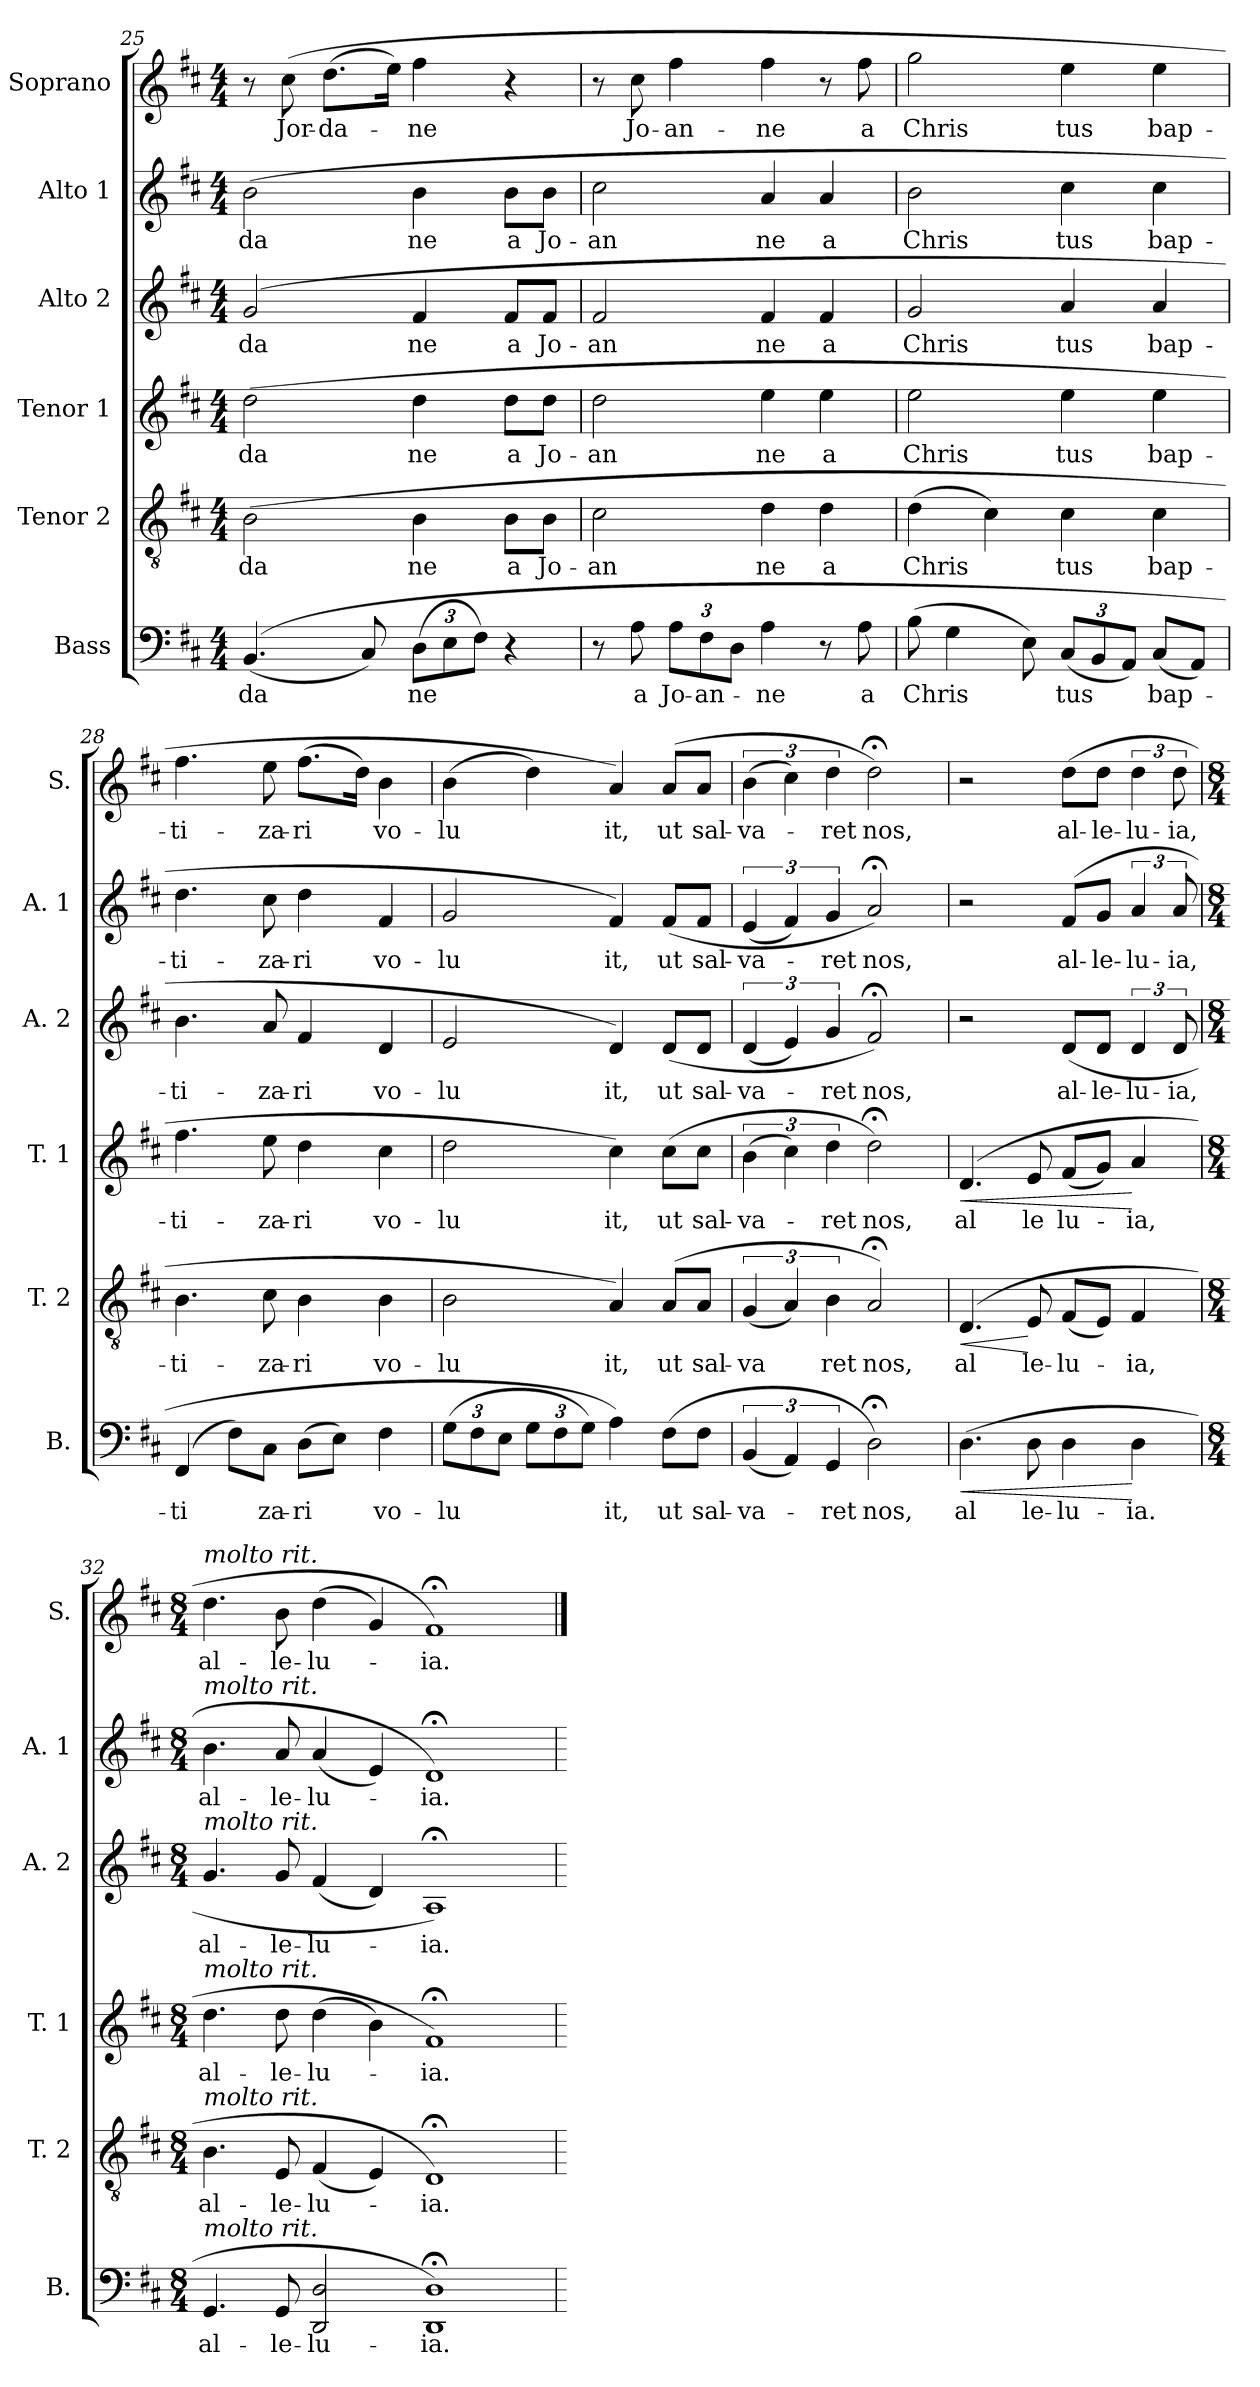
**kern	**text	**dynam	**kern	**text	**dynam	**kern	**text	**dynam	**kern	**text	**kern	**text	**kern	**text
*part6	*part6	*part6	*part5	*part5	*part5	*part4	*part4	*part4	*part3	*part3	*part2	*part2	*part1	*part1
*staff6	*staff6	*staff6	*staff5	*staff5	*staff5	*staff4	*staff4	*staff4	*staff3	*staff3	*staff2	*staff2	*staff1	*staff1
*I"Bass	*	*	*I"Tenor 2	*	*	*I"Tenor 1	*	*	*I"Alto 2	*	*I"Alto 1	*	*I"Soprano	*
*I'B.	*	*	*I'T. 2	*	*	*I'T. 1	*	*	*I'A. 2	*	*I'A. 1	*	*I'S.	*
!!LO:PB:g=z
*clefF4	*	*	*clefGv2	*	*	*clefG2	*	*	*clefG2	*	*clefG2	*	*clefG2	*
*k[f#c#]	*	*	*k[f#c#]	*	*	*k[f#c#]	*	*	*k[f#c#]	*	*k[f#c#]	*	*k[f#c#]	*
*D:	*	*	*D:	*	*	*D:	*	*	*D:	*	*D:	*	*D:	*
*M4/4	*	*	*M4/4	*	*	*M4/4	*	*	*M4/4	*	*M4/4	*	*M4/4	*
=25	=25	=25	=25	=25	=25	=25	=25	=25	=25	=25	=25	=25	=25	=25
!	!LO:LY:b:cj	!	!	!LO:LY:b:cj	!	!	!LO:LY:b:cj	!	!	!LO:LY:b:cj	!	!LO:LY:b:cj	!	!
(<(<4.BB/	-da	.	(<2B\	-da	.	(<2dd\	-da	.	(<2g/	-da	(<2b\	-da	8r	.
!	!	!	!	!	!	!	!	!	!	!	!	!	!	!LO:LY:b
.	.	.	.	.	.	.	.	.	.	.	.	.	(<8cc#\	Jor-
!	!	!	!	!	!	!	!	!	!	!	!	!	!	!LO:LY:b:rj
.	.	.	.	.	.	.	.	.	.	.	.	.	(<8.dd\L	-da-
8C#/)	.	.	.	.	.	.	.	.	.	.	.	.	.	.
.	.	.	.	.	.	.	.	.	.	.	.	.	16ee\J)	.
!	!LO:LY:b:cj	!	!	!LO:LY:b:cj	!	!	!LO:LY:b:cj	!	!	!LO:LY:b:cj	!	!LO:LY:b:cj	!	!LO:LY:b:cj
(<12D\L	ne	.	4B\	ne	.	4dd\	ne	.	4f#/	ne	4b\	ne	4ff#\	-ne
12E\	.	.	.	.	.	.	.	.	.	.	.	.	.	.
12F#\J)	.	.	.	.	.	.	.	.	.	.	.	.	.	.
!	!	!	!	!LO:LY:b:cj	!	!	!LO:LY:b:cj	!	!	!LO:LY:b:cj	!	!LO:LY:b:cj	!	!
4r	.	.	8B\L	a	.	8dd\L	a	.	8f#/L	a	8b\L	a	4r	.
!	!	!	!	!LO:LY:b:cj	!	!	!LO:LY:b:cj	!	!	!LO:LY:b:cj	!	!LO:LY:b:cj	!	!
.	.	.	8B\J	Jo-	.	8dd\J	Jo-	.	8f#/J	Jo-	8b\J	Jo-	.	.
=26	=26	=26	=26	=26	=26	=26	=26	=26	=26	=26	=26	=26	=26	=26
!	!	!	!	!LO:LY:b:cj	!	!	!LO:LY:b:cj	!	!	!LO:LY:b:cj	!	!LO:LY:b:cj	!	!
8r	.	.	2c#\	-an	.	2dd\	-an	.	2f#/	-an	2cc#\	-an	8r	.
!	!LO:LY:b:cj	!	!	!	!	!	!	!	!	!	!	!	!	!LO:LY:b:cj
8A\	a	.	.	.	.	.	.	.	.	.	.	.	8cc#\	Jo-
!	!LO:LY:b	!	!	!	!	!	!	!	!	!	!	!	!	!LO:LY:b:cj
12A\L	Jo-	.	.	.	.	.	.	.	.	.	.	.	4ff#\	-an-
!	!LO:LY:b:rj	!	!	!	!	!	!	!	!	!	!	!	!	!
12F#\	-an-	.	.	.	.	.	.	.	.	.	.	.	.	.
12D\J	.	.	.	.	.	.	.	.	.	.	.	.	.	.
!	!LO:LY:b:cj	!	!	!LO:LY:b:cj	!	!	!LO:LY:b:cj	!	!	!LO:LY:b:cj	!	!LO:LY:b:cj	!	!LO:LY:b:cj
4A\	-ne	.	4d\	ne	.	4ee\	ne	.	4f#/	ne	4a/	ne	4ff#\	-ne
!	!	!	!	!LO:LY:b:cj	!	!	!LO:LY:b:cj	!	!	!LO:LY:b:cj	!	!LO:LY:b:cj	!	!
8r	.	.	4d\	a	.	4ee\	a	.	4f#/	a	4a/	a	8r	.
!	!LO:LY:b:cj	!	!	!	!	!	!	!	!	!	!	!	!	!LO:LY:b:cj
8A\	a	.	.	.	.	.	.	.	.	.	.	.	8ff#\	a
=27	=27	=27	=27	=27	=27	=27	=27	=27	=27	=27	=27	=27	=27	=27
!	!LO:LY:b	!	!	!LO:LY:b	!	!	!LO:LY:b	!	!	!LO:LY:b	!	!LO:LY:b	!	!LO:LY:b
(<8B\	Chris	.	(>4d\	Chris	.	2ee\	Chris	.	2g/	Chris	2b\	Chris	2gg\	Chris
4G\	.	.	.	.	.	.	.	.	.	.	.	.	.	.
.	.	.	4c#\)	.	.	.	.	.	.	.	.	.	.	.
8E\)	.	.	.	.	.	.	.	.	.	.	.	.	.	.
!	!LO:LY:b:cj	!	!	!LO:LY:b:cj	!	!	!LO:LY:b:cj	!	!	!LO:LY:b:cj	!	!LO:LY:b:cj	!	!LO:LY:b:cj
(<12C#/L	tus	.	4c#\	tus	.	4ee\	tus	.	4a/	tus	4cc#\	tus	4ee\	tus
12BB/	.	.	.	.	.	.	.	.	.	.	.	.	.	.
12AA/J)	.	.	.	.	.	.	.	.	.	.	.	.	.	.
!	!LO:LY:b:cj	!	!	!LO:LY:b:cj	!	!	!LO:LY:b:cj	!	!	!LO:LY:b:cj	!	!LO:LY:b:cj	!	!LO:LY:b:cj
(<8C#/L	bap-	.	4c#\	bap-	.	4ee\	bap-	.	4a/	bap-	4cc#\	bap-	4ee\	bap-
8AA/J)	.	.	.	.	.	.	.	.	.	.	.	.	.	.
=28	=28	=28	=28	=28	=28	=28	=28	=28	=28	=28	=28	=28	=28	=28
!	!LO:LY:b:cj	!	!	!LO:LY:b:cj	!	!	!LO:LY:b:cj	!	!	!LO:LY:b:cj	!	!LO:LY:b:cj	!	!LO:LY:b:cj
(<4FF#/	-ti	.	4.B\	-ti-	.	4.ff#\	-ti-	.	4.b\	-ti-	4.dd\	-ti-	4.ff#\	-ti-
8F#\L)	.	.	.	.	.	.	.	.	.	.	.	.	.	.
!	!LO:LY:b:cj	!	!	!LO:LY:b:cj	!	!	!LO:LY:b:cj	!	!	!LO:LY:b:cj	!	!LO:LY:b:cj	!	!LO:LY:b:cj
8C#\J	za-	.	8c#\	-za-	.	8ee\	-za-	.	8a/	-za-	8cc#\	-za-	8ee\	-za-
!	!LO:LY:b:cj	!	!	!LO:LY:b:cj	!	!	!LO:LY:b:cj	!	!	!LO:LY:b:cj	!	!LO:LY:b:cj	!	!LO:LY:b:cj
(<8D\L	-ri	.	4B\	-ri	.	4dd\	-ri	.	4f#/	-ri	4dd\	-ri	(<8.ff#\L	-ri
8E\J)	.	.	.	.	.	.	.	.	.	.	.	.	.	.
.	.	.	.	.	.	.	.	.	.	.	.	.	16dd\J)	.
!	!LO:LY:b:cj	!	!	!LO:LY:b:cj	!	!	!LO:LY:b:cj	!	!	!LO:LY:b:cj	!	!LO:LY:b:cj	!	!LO:LY:b:cj
4F#\	vo-	.	4B\	vo-	.	4cc#\	vo-	.	4d/	vo-	4f#/	vo-	4b\	vo-
!!LO:LB:g=z
=29	=29	=29	=29	=29	=29	=29	=29	=29	=29	=29	=29	=29	=29	=29
!	!LO:LY:b:cj	!	!	!LO:LY:b:cj	!	!	!LO:LY:b:cj	!	!	!LO:LY:b:cj	!	!LO:LY:b:cj	!	!LO:LY:b:cj
(>12G\L	-lu	.	2B\	-lu	.	2dd\	-lu	.	2e/	-lu	2g/	-lu	(>4b\	-lu
12F#\	.	.	.	.	.	.	.	.	.	.	.	.	.	.
12E\J	.	.	.	.	.	.	.	.	.	.	.	.	.	.
12G\L	.	.	.	.	.	.	.	.	.	.	.	.	4dd\)	.
12F#\	.	.	.	.	.	.	.	.	.	.	.	.	.	.
12G\J)	.	.	.	.	.	.	.	.	.	.	.	.	.	.
!	!LO:LY:b:cj	!	!	!LO:LY:b:cj	!	!	!LO:LY:b:cj	!	!	!LO:LY:b:cj	!	!LO:LY:b:cj	!	!LO:LY:b:cj
4A\)	it,	.	4A/)	it,	.	4cc#\)	it,	.	4d/)	it,	4f#/)	it,	4a/)	it,
!	!LO:LY:b:cj	!	!	!LO:LY:b:cj	!	!	!LO:LY:b:cj	!	!	!LO:LY:b:cj	!	!LO:LY:b:cj	!	!LO:LY:b:cj
(>8F#\L	ut	.	(>8A/L	ut	.	(>8cc#\L	ut	.	(>8d/L	ut	(>8f#/L	ut	(>8a/L	ut
!	!LO:LY:b:cj	!	!	!LO:LY:b:cj	!	!	!LO:LY:b:cj	!	!	!LO:LY:b:cj	!	!LO:LY:b:cj	!	!LO:LY:b:cj
8F#\J	sal-	.	8A/J	sal-	.	8cc#\J	sal-	.	8d/J	sal-	8f#/J	sal-	8a/J	sal-
=30	=30	=30	=30	=30	=30	=30	=30	=30	=30	=30	=30	=30	=30	=30
!	!LO:LY:b:cj	!	!	!LO:LY:b:cj	!	!	!LO:LY:b:cj	!	!	!LO:LY:b:cj	!	!LO:LY:b:cj	!	!LO:LY:b:cj
(<6BB/	-va-	.	(<6G/	-va	.	(<6b\	-va-	.	(<6d/	-va-	(<6e/	-va-	(<6b\	-va-
6AA/)	.	.	6A/)	.	.	6cc#\)	.	.	6e/)	.	6f#/)	.	6cc#\)	.
!	!LO:LY:b:cj	!	!	!LO:LY:b:cj	!	!	!LO:LY:b:cj	!	!	!LO:LY:b:cj	!	!LO:LY:b:cj	!	!LO:LY:b:cj
6GG/	-ret	.	6B\	ret	.	6dd\	-ret	.	6g/	-ret	6g/	-ret	6dd\	-ret
!	!LO:LY:b	!	!	!LO:LY:b	!	!	!LO:LY:b	!	!	!LO:LY:b	!	!LO:LY:b	!	!LO:LY:b
2D;<\)	nos,	.	2A;</)	nos,	.	2dd;<\)	nos,	.	2f#;</)	nos,	2a;</)	nos,	2dd;<\)	nos,
=31	=31	=31	=31	=31	=31	=31	=31	=31	=31	=31	=31	=31	=31	=31
!	!LO:LY:b:cj	!LO:HP:b	!	!LO:LY:b:cj	!LO:HP:b	!	!LO:LY:b:cj	!LO:HP:b	!	!	!	!	!	!
(>4.D\	al	<	(>4.D/	al	<	(>4.d/	al	<	2r	.	2r	.	2r	.
!	!LO:LY:b:cj	!	!	!LO:LY:b:cj	!	!	!LO:LY:b:cj	!	!	!	!	!	!	!
8D\	le-	.	8E/	le-	[	8e/	le	.	.	.	.	.	.	.
!	!LO:LY:b:cj	!	!	!LO:LY:b:cj	!	!	!LO:LY:b:cj	!	!	!LO:LY:b:cj	!	!LO:LY:b:cj	!	!LO:LY:b:cj
4D\	-lu-	.	(<8F#/L	-lu-	.	(<8f#/L	lu-	.	(>8d/L	al-	(>8f#/L	al-	(>8dd\L	al-
!	!	!	!	!	!	!	!	!	!	!LO:LY:b:cj	!	!LO:LY:b:cj	!	!LO:LY:b:cj
.	.	.	8E/J)	.	.	8g/J)	.	.	8d/J	-le-	8g/J	-le-	8dd\J	-le-
!	!LO:LY:b:cj	!	!	!LO:LY:b:cj	!	!	!LO:LY:b:cj	!	!	!LO:LY:b:cj	!	!LO:LY:b:cj	!	!LO:LY:b:cj
4D\	-ia.	[	4F#/	-ia,	.	4a/	-ia,	[	6d/	-lu-	6a/	-lu-	6dd\	-lu-
!	!	!	!	!	!	!	!	!	!	!LO:LY:b:cj	!	!LO:LY:b:cj	!	!LO:LY:b:cj
.	.	.	.	.	.	.	.	.	12d/	-ia,	12a/	-ia,	12dd\	-ia,
=32	=32	=32	=32	=32	=32	=32	=32	=32	=32	=32	=32	=32	=32	=32
*M8/4	*	*	*M8/4	*	*	*M8/4	*	*	*M8/4	*	*M8/4	*	*M8/4	*
!	!	!	!	!	!	!	!	!	!	!	!	!	!LO:TX:a:i:t=molto rit.	!
!	!	!	!	!	!	!	!	!	!	!	!LO:TX:a:i:t=molto rit.	!	!	!
!	!	!	!	!	!	!	!	!	!LO:TX:a:i:t=molto rit.	!	!	!	!	!
!	!	!	!	!	!	!LO:TX:a:i:t=molto rit.	!	!	!	!	!	!	!	!
!	!	!	!LO:TX:a:i:t=molto rit.	!	!	!	!	!	!	!	!	!	!	!
!LO:TX:a:i:t=molto rit.	!	!	!	!	!	!	!	!	!	!	!	!	!	!
!	!LO:LY:b:cj	!	!	!LO:LY:b:cj	!	!	!LO:LY:b:cj	!	!	!LO:LY:b:cj	!	!LO:LY:b:cj	!	!LO:LY:b:cj
4.GG/	al-	.	4.B\	al-	.	4.dd\	al-	.	4.g/	al-	4.b\	al-	4.dd\	al-
!	!LO:LY:b	!	!	!LO:LY:b	!	!	!LO:LY:b	!	!	!LO:LY:b	!	!LO:LY:b	!	!LO:LY:b
8GG/	-le-	.	8E/	-le-	.	8dd\	-le-	.	8g/	-le-	8a/	-le-	8b\	-le-
!	!LO:LY:b:rj	!	!	!LO:LY:b:rj	!	!	!LO:LY:b:rj	!	!	!LO:LY:b:rj	!	!LO:LY:b:rj	!	!LO:LY:b:rj
2D/ 2DD/	-lu-	.	(<4F#/	-lu-	.	(<4dd\	-lu-	.	(<4f#/	-lu-	(<4a/	-lu-	(<4dd\	-lu-
.	.	.	4E/)	.	.	4b\)	.	.	4d/)	.	4e/)	.	4g/)	.
!	!LO:LY:b:cj	!	!	!LO:LY:b:cj	!	!	!LO:LY:b:cj	!	!	!LO:LY:b:cj	!	!LO:LY:b:cj	!	!LO:LY:b:cj
1D;< 1DD;<)	-ia.	.	1D;<)	-ia.	.	1f#;<)	-ia.	.	1A;<)	-ia.	1d;<)	-ia.	1f#;<)	-ia.
=	==	==	=	==	==	=	==	==	=	==	=	==	==	==
*-	*-	*-	*-	*-	*-	*-	*-	*-	*-	*-	*-	*-	*-	*-
